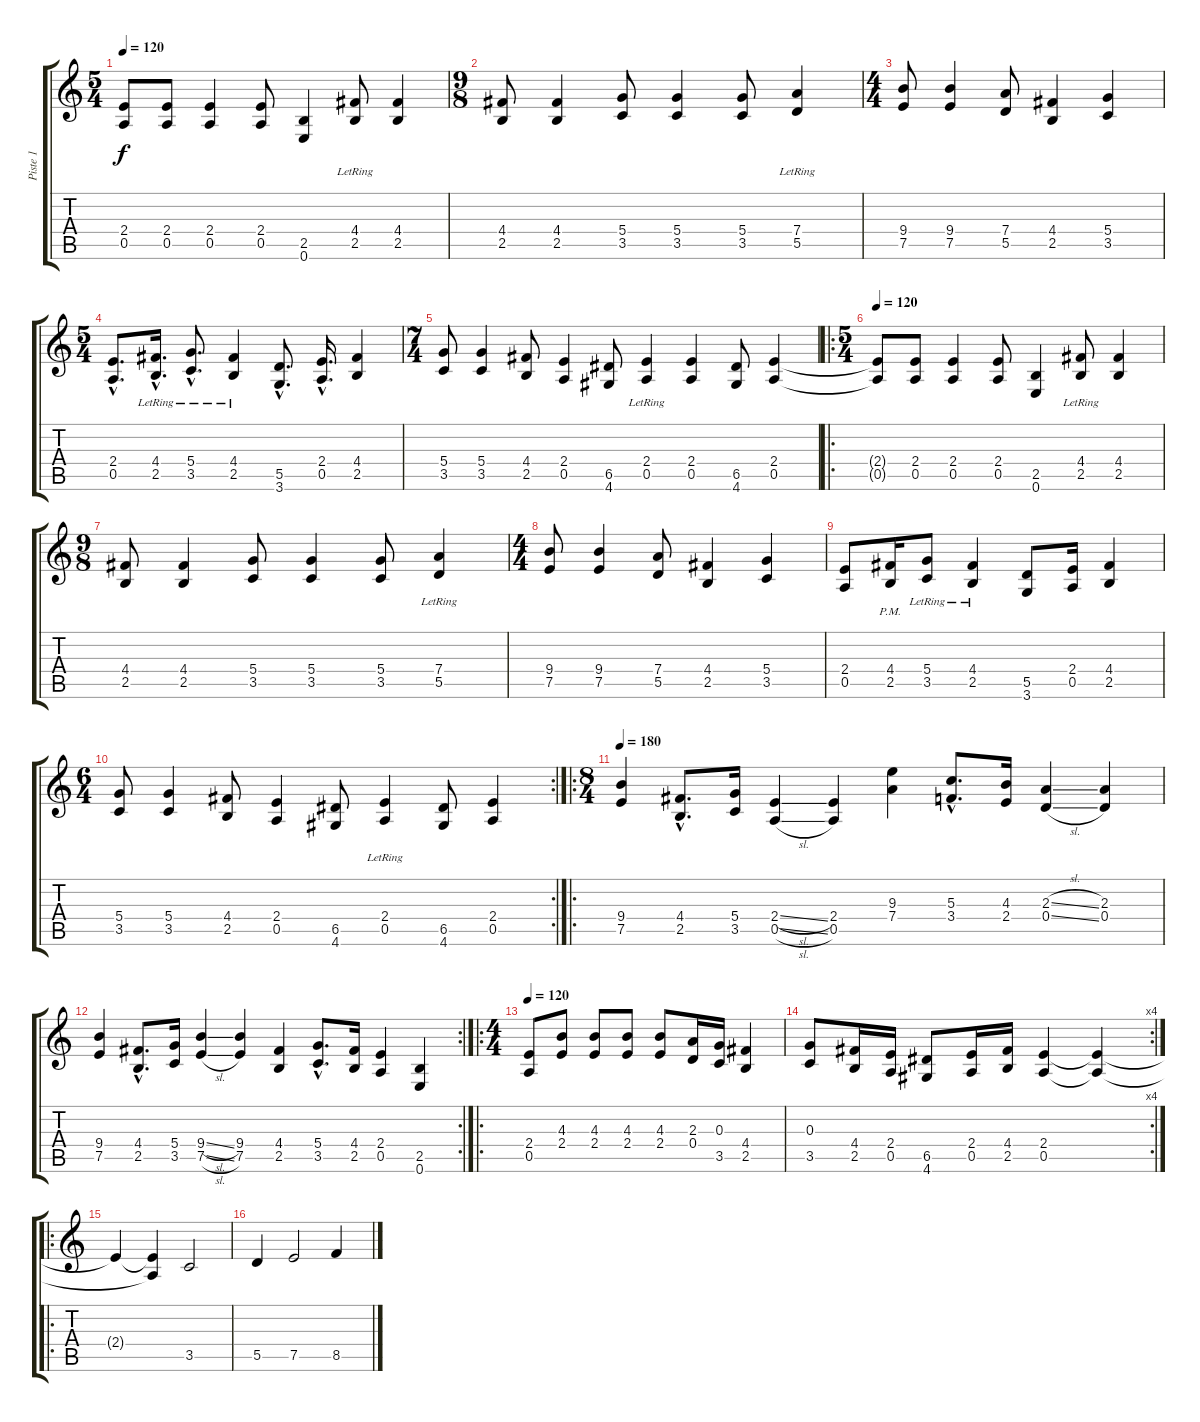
\track ("Piste 1" "Piste 1") {instrument distortionguitar}
\staff {score tabs}
\tuning (E4 B3 G3 D3 A2 E2) {hide}
\ts (5 4)
\tempo 120
\clef g2
\ks c
(2.4{t} 0.5{t}).8{dy f} (2.4 0.5).8 (2.4 0.5).4 (2.4 0.5).8 (2.5 0.6).4 (4.4 2.5{lr}).8 (4.4 2.5).4 |
\ts (9 8)
(4.4 2.5).8 (4.4 2.5).4 (5.4 3.5).8 (5.4 3.5).4 (5.4 3.5).8 (7.4{lr} 5.5{lr}).4 |
\ts (4 4)
(9.4 7.5).8 (9.4 7.5).4 (7.4 5.5).8 (4.4 2.5).4 (5.4 3.5).4 |
\ts (5 4)
(2.4{hac} 0.5{hac}).8{d} (4.4{hac lr} 2.5{hac lr}).16{d} (5.4{hac lr} 3.5{hac lr}).8{d} (4.4{lr} 2.5{lr}).4 (5.5{hac} 3.6{hac}).8{d} (2.4{hac} 0.5{hac}).16{d} (4.4 2.5).4 |
\ts (7 4)
(5.4 3.5).8 (5.4 3.5).4 (4.4 2.5).8 (2.4 0.5).4 (6.5 4.6).8 (2.4{lr} 0.5{lr}).4 (2.4 0.5).4 (6.5 4.6).8 (2.4 0.5).4 |
\ro
\ts (5 4)
\tempo 120
(2.4{t} 0.5{t}).8 (2.4 0.5).8 (2.4 0.5).4 (2.4 0.5).8 (2.5 0.6).4 (4.4 2.5{lr}).8 (4.4 2.5).4 |
\ts (9 8)
(4.4 2.5).8 (4.4 2.5).4 (5.4 3.5).8 (5.4 3.5).4 (5.4 3.5).8 (7.4{lr} 5.5{lr}).4 |
\ts (4 4)
(9.4 7.5).8 (9.4 7.5).4 (7.4 5.5).8 (4.4 2.5).4 (5.4 3.5).4 |
(2.4 0.5).8 (4.4{pm} 2.5{pm}).16 (5.4{lr} 3.5{lr}).8 (4.4{lr} 2.5{lr}).4 (5.5 3.6).8 (2.4 0.5).16 (4.4 2.5).4 |
\rc 2
\ts (6 4)
(5.4 3.5).8 (5.4 3.5).4 (4.4 2.5).8 (2.4 0.5).4 (6.5 4.6).8 (2.4{lr} 0.5{lr}).4 (6.5 4.6).8 (2.4 0.5).4 |
\ro
\ts (8 4)
\tempo 180
(9.4 7.5).4 (4.4{hac} 2.5{hac}).8{d} (5.4 3.5).16 (2.4{sl} 0.5{sl}).4 (2.4 0.5).4 (9.3 7.4).4 (5.3{hac} 3.4{hac}).8{d} (4.3 2.4).16 (2.3{sl} 0.4{sl}).4 (2.3 0.4).4 |
\rc 2
(9.4 7.5).4 (4.4{hac} 2.5{hac}).8{d} (5.4 3.5).16 (9.4{sl} 7.5{sl}).4 (9.4 7.5).4 (4.4 2.5).4 (5.4{hac} 3.5{hac}).8{d} (4.4 2.5).16 (2.4 0.5).4 (2.5 0.6).4 |
\ro
\ts (4 4)
\tempo 120
(2.4 0.5).8 (4.3 2.4).8 (4.3 2.4).8 (4.3 2.4).8 (4.3 2.4).8 (2.3 0.4).16 (0.3 3.5).16 (4.4 2.5).4 |
\rc 4
(0.3 3.5).8 (4.4 2.5).16 (2.4 0.5).16 (6.5 4.6).8 (2.4 0.5).16 (4.4 2.5).16 (2.4 0.5).4 (2.4{t} 0.5{t}).4 |
\ro
2.4{t}.4 (2.4{t} 0.5{t}).4 3.5.2 |
5.5.4 7.5.2 8.5.4
